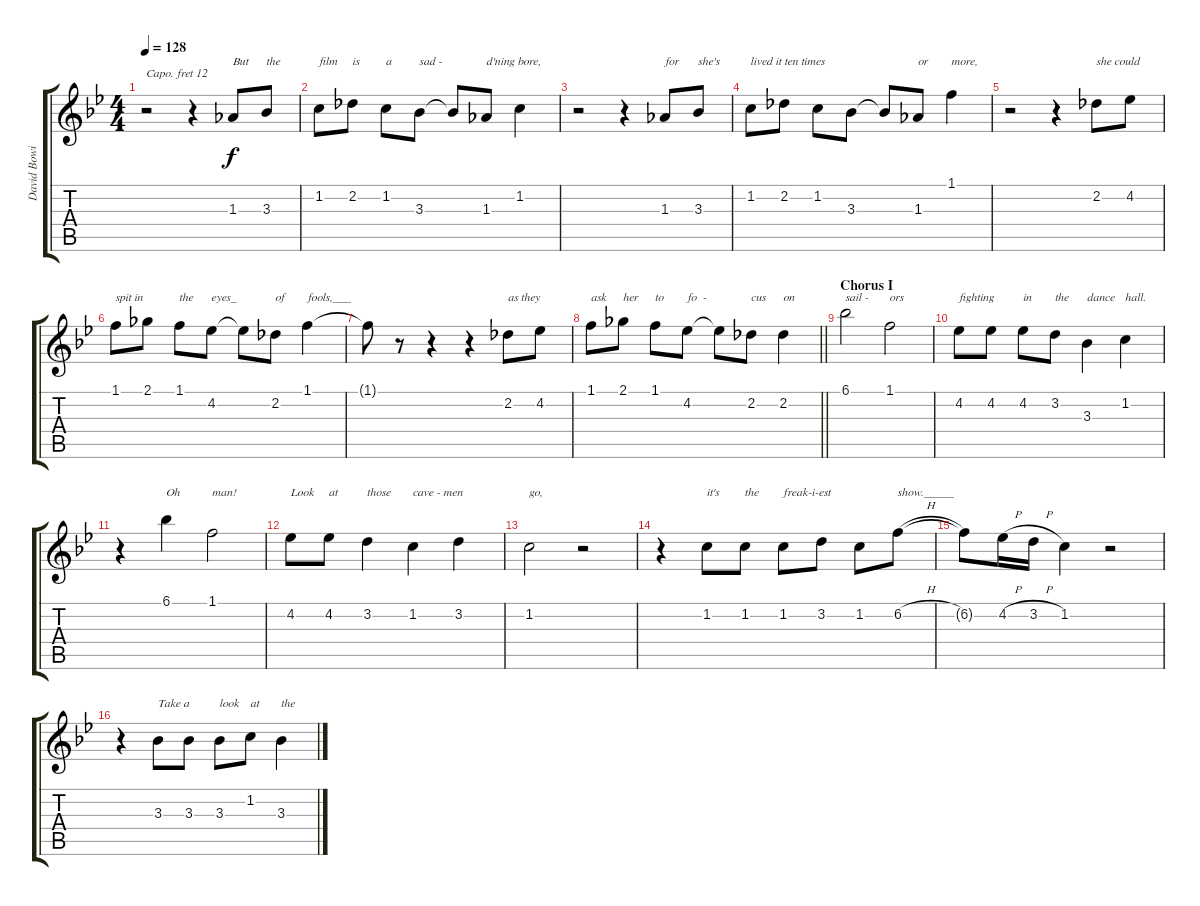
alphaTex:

\track ("David Bowie" "David Bowi") {instrument flute}
\staff {score tabs}
\capo 12
\tuning (E4 B3 G3 D3 A2 E2) {hide}
\ts (4 4)
\tempo 128
\clef g2
\ks bb
r.2{dy f} r.4 1.3.8{txt "But"} 3.3.8{txt "the"} |
1.2.8{txt "film"} 2.2.8{txt "is"} 1.2.8{txt "a"} 3.3.8{txt "sad -"} 3.3{t}.8 1.3.8{txt "d'ning bore,"} 1.2.4 |
r.2 r.4 1.3.8{txt "for"} 3.3.8{txt "she's"} |
1.2.8{txt "lived it ten times"} 2.2.8 1.2.8 3.3.8 3.3{t}.8 1.3.8{txt "or"} 1.1.4{txt "more,"} |
r.2 r.4 2.2.8{txt "she could"} 4.2.8 |
1.1.8{txt "spit in"} 2.1.8 1.1.8{txt "the"} 4.2.8{txt "eyes_"} 4.2{t}.8 2.2.8{txt "of"} 1.1.4{txt "fools,___"} |
1.1{t}.8 r.8 r.4 r.4 2.2.8{txt "as they"} 4.2.8 |
\barLineRight lightlight
1.1.8{txt "ask"} 2.1.8{txt "her"} 1.1.8{txt "to"} 4.2.8{txt "fo  - "} 4.2{t}.8 2.2.8{txt "cus"} 2.2.4{txt "on"} |
\section ("" "Chorus I")
6.1.2{txt "sail -"} 1.1.2{txt "ors"} |
4.2.8{txt "fighting"} 4.2.8 4.2.8{txt "in"} 3.2.8{txt "the"} 3.3.4{txt "dance"} 1.2.4{txt "hall."} |
r.4 6.1.4{txt "Oh"} 1.1.2{txt "man!"} |
4.2.8{txt "Look"} 4.2.8{txt "at"} 3.2.4{txt "those"} 1.2.4{txt "cave - men"} 3.2.4 |
1.2.2{txt "go,"} r.2 |
r.4 1.2.8{txt "it's"} 1.2.8{txt "the"} 1.2.8{txt "freak-i-est"} 3.2.8 1.2.8 6.2{h}.8{txt "show._____"} |
6.2{t}.8 4.2{h}.16 3.2{h}.16 1.2.4 r.2 |
r.4 3.3.8{txt "Take a"} 3.3.8 3.3.8{txt "look"} 1.2.8{txt "at"} 3.3.4{txt "the"}
